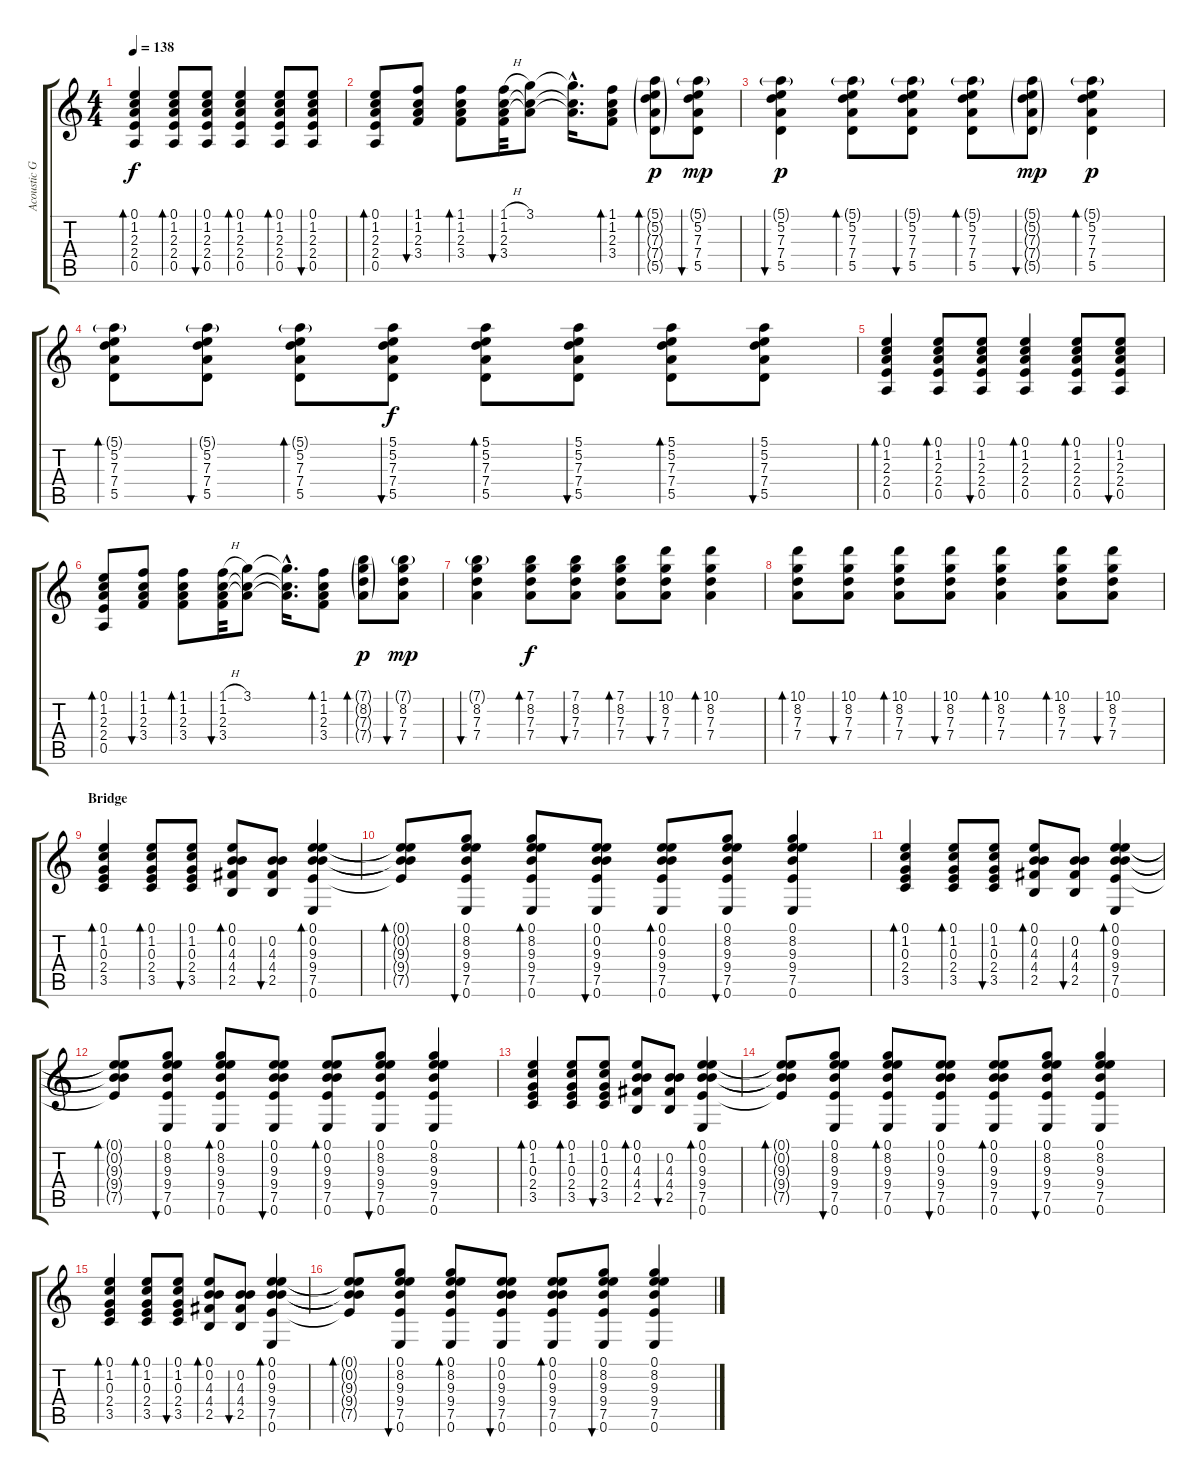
\track ("Acoustic Guitar" "Acoustic G") {instrument acousticguitarsteel}
\staff {score tabs}
\tuning (E4 B3 G3 D3 A2 E2) {hide}
\ts (4 4)
\tempo 138
\clef g2
\ks c
(0.1 1.2 2.3 2.4 0.5).4{bd 60 dy f} (0.1 1.2 2.3 2.4 0.5).8{bd 60} (0.1 1.2 2.3 2.4 0.5).8{bu 60} (0.1 1.2 2.3 2.4 0.5).4{bd 60} (0.1 1.2 2.3 2.4 0.5).8{bd 60} (0.1 1.2 2.3 2.4 0.5).8{bu 60} |
(0.1 1.2 2.3 2.4 0.5).8{bd 60} (1.1 1.2 2.3 3.4).8{bu 60} (1.1 1.2 2.3 3.4).8{bd 60} (1.1{h} 1.2 2.3 3.4).32{bu 60} (3.1 1.2{t} 2.3{t}).8 (3.1{hac t} 1.2{hac t} 2.3{hac t}).16{d} (1.1 1.2 2.3 3.4).8{bd 60} (5.1{g} 5.2{g} 7.3{g} 7.4{g} 5.5{g}).8{bd 60 dy p} (5.1{g} 5.2 7.3 7.4 5.5).8{bu 60 dy mp} |
(5.1{g} 5.2 7.3 7.4 5.5).4{bu 60 dy p} (5.1{g} 5.2 7.3 7.4 5.5).8{bd 60} (5.1{g} 5.2 7.3 7.4 5.5).8{bu 60} (5.1{g} 5.2 7.3 7.4 5.5).8{bd 60} (5.1{g} 5.2{g} 7.3{g} 7.4{g} 5.5{g}).8{bu 60 dy mp} (5.1{g} 5.2 7.3 7.4 5.5).4{bd 60 dy p} |
(5.1{g} 5.2 7.3 7.4 5.5).8{bd 60} (5.1{g} 5.2 7.3 7.4 5.5).8{bu 60} (5.1{g} 5.2 7.3 7.4 5.5).8{bd 60} (5.1 5.2 7.3 7.4 5.5).8{bu 60 dy f} (5.1 5.2 7.3 7.4 5.5).8{bd 60} (5.1 5.2 7.3 7.4 5.5).8{bu 60} (5.1 5.2 7.3 7.4 5.5).8{bd 60} (5.1 5.2 7.3 7.4 5.5).8{bu 60} |
(0.1 1.2 2.3 2.4 0.5).4{bd 60} (0.1 1.2 2.3 2.4 0.5).8{bd 60} (0.1 1.2 2.3 2.4 0.5).8{bu 60} (0.1 1.2 2.3 2.4 0.5).4{bd 60} (0.1 1.2 2.3 2.4 0.5).8{bd 60} (0.1 1.2 2.3 2.4 0.5).8{bu 60} |
(0.1 1.2 2.3 2.4 0.5).8{bd 60} (1.1 1.2 2.3 3.4).8{bu 60} (1.1 1.2 2.3 3.4).8{bd 60} (1.1{h} 1.2 2.3 3.4).32{bu 60} (3.1 1.2{t} 2.3{t}).8 (3.1{hac t} 1.2{hac t} 2.3{hac t}).16{d} (1.1 1.2 2.3 3.4).8{bd 60} (7.1{g} 8.2{g} 7.3{g} 7.4{g}).8{bd 60 dy p} (7.1{g} 8.2 7.3 7.4).8{bu 60 dy mp} |
(7.1{g} 8.2 7.3 7.4).4{bu 60} (7.1 8.2 7.3 7.4).8{bd 60 dy f} (7.1 8.2 7.3 7.4).8{bu 60} (7.1 8.2 7.3 7.4).8{bd 60} (10.1 8.2 7.3 7.4).8{bu 60} (10.1 8.2 7.3 7.4).4{bd 60} |
(10.1 8.2 7.3 7.4).8{bd 60} (10.1 8.2 7.3 7.4).8{bu 60} (10.1 8.2 7.3 7.4).8{bd 60} (10.1 8.2 7.3 7.4).8{bu 60} (10.1 8.2 7.3 7.4).4{bd 60} (10.1 8.2 7.3 7.4).8{bd 60} (10.1 8.2 7.3 7.4).8{bu 60} |
\section ("" "Bridge")
(0.1 1.2 0.3 2.4 3.5).4{bd 60} (0.1 1.2 0.3 2.4 3.5).8{bd 60} (0.1 1.2 0.3 2.4 3.5).8{bu 60} (0.1 0.2 4.3 4.4 2.5).8{bd 60} (0.2 4.3 4.4 2.5).8{bu 60} (0.1 0.2 9.3 9.4 7.5 0.6).4{bd 60} |
(0.1{t} 0.2{t} 9.3{t} 9.4{t} 7.5{t}).8{bd 60} (0.1 8.2 9.3 9.4 7.5 0.6).8{bu 60} (0.1 8.2 9.3 9.4 7.5 0.6).8{bd 60} (0.1 0.2 9.3 9.4 7.5 0.6).8{bu 60} (0.1 0.2 9.3 9.4 7.5 0.6).8{bd 60} (0.1 8.2 9.3 9.4 7.5 0.6).8{bu 60} (0.1 8.2 9.3 9.4 7.5 0.6).4 |
(0.1 1.2 0.3 2.4 3.5).4{bd 60} (0.1 1.2 0.3 2.4 3.5).8{bd 60} (0.1 1.2 0.3 2.4 3.5).8{bu 60} (0.1 0.2 4.3 4.4 2.5).8{bd 60} (0.2 4.3 4.4 2.5).8{bu 60} (0.1 0.2 9.3 9.4 7.5 0.6).4{bd 60} |
(0.1{t} 0.2{t} 9.3{t} 9.4{t} 7.5{t}).8{bd 60} (0.1 8.2 9.3 9.4 7.5 0.6).8{bu 60} (0.1 8.2 9.3 9.4 7.5 0.6).8{bd 60} (0.1 0.2 9.3 9.4 7.5 0.6).8{bu 60} (0.1 0.2 9.3 9.4 7.5 0.6).8{bd 60} (0.1 8.2 9.3 9.4 7.5 0.6).8{bu 60} (0.1 8.2 9.3 9.4 7.5 0.6).4 |
(0.1 1.2 0.3 2.4 3.5).4{bd 60} (0.1 1.2 0.3 2.4 3.5).8{bd 60} (0.1 1.2 0.3 2.4 3.5).8{bu 60} (0.1 0.2 4.3 4.4 2.5).8{bd 60} (0.2 4.3 4.4 2.5).8{bu 60} (0.1 0.2 9.3 9.4 7.5 0.6).4{bd 60} |
(0.1{t} 0.2{t} 9.3{t} 9.4{t} 7.5{t}).8{bd 60} (0.1 8.2 9.3 9.4 7.5 0.6).8{bu 60} (0.1 8.2 9.3 9.4 7.5 0.6).8{bd 60} (0.1 0.2 9.3 9.4 7.5 0.6).8{bu 60} (0.1 0.2 9.3 9.4 7.5 0.6).8{bd 60} (0.1 8.2 9.3 9.4 7.5 0.6).8{bu 60} (0.1 8.2 9.3 9.4 7.5 0.6).4 |
(0.1 1.2 0.3 2.4 3.5).4{bd 60} (0.1 1.2 0.3 2.4 3.5).8{bd 60} (0.1 1.2 0.3 2.4 3.5).8{bu 60} (0.1 0.2 4.3 4.4 2.5).8{bd 60} (0.2 4.3 4.4 2.5).8{bu 60} (0.1 0.2 9.3 9.4 7.5 0.6).4{bd 60} |
(0.1{t} 0.2{t} 9.3{t} 9.4{t} 7.5{t}).8{bd 60} (0.1 8.2 9.3 9.4 7.5 0.6).8{bu 60} (0.1 8.2 9.3 9.4 7.5 0.6).8{bd 60} (0.1 0.2 9.3 9.4 7.5 0.6).8{bu 60} (0.1 0.2 9.3 9.4 7.5 0.6).8{bd 60} (0.1 8.2 9.3 9.4 7.5 0.6).8{bu 60} (0.1 8.2 9.3 9.4 7.5 0.6).4
